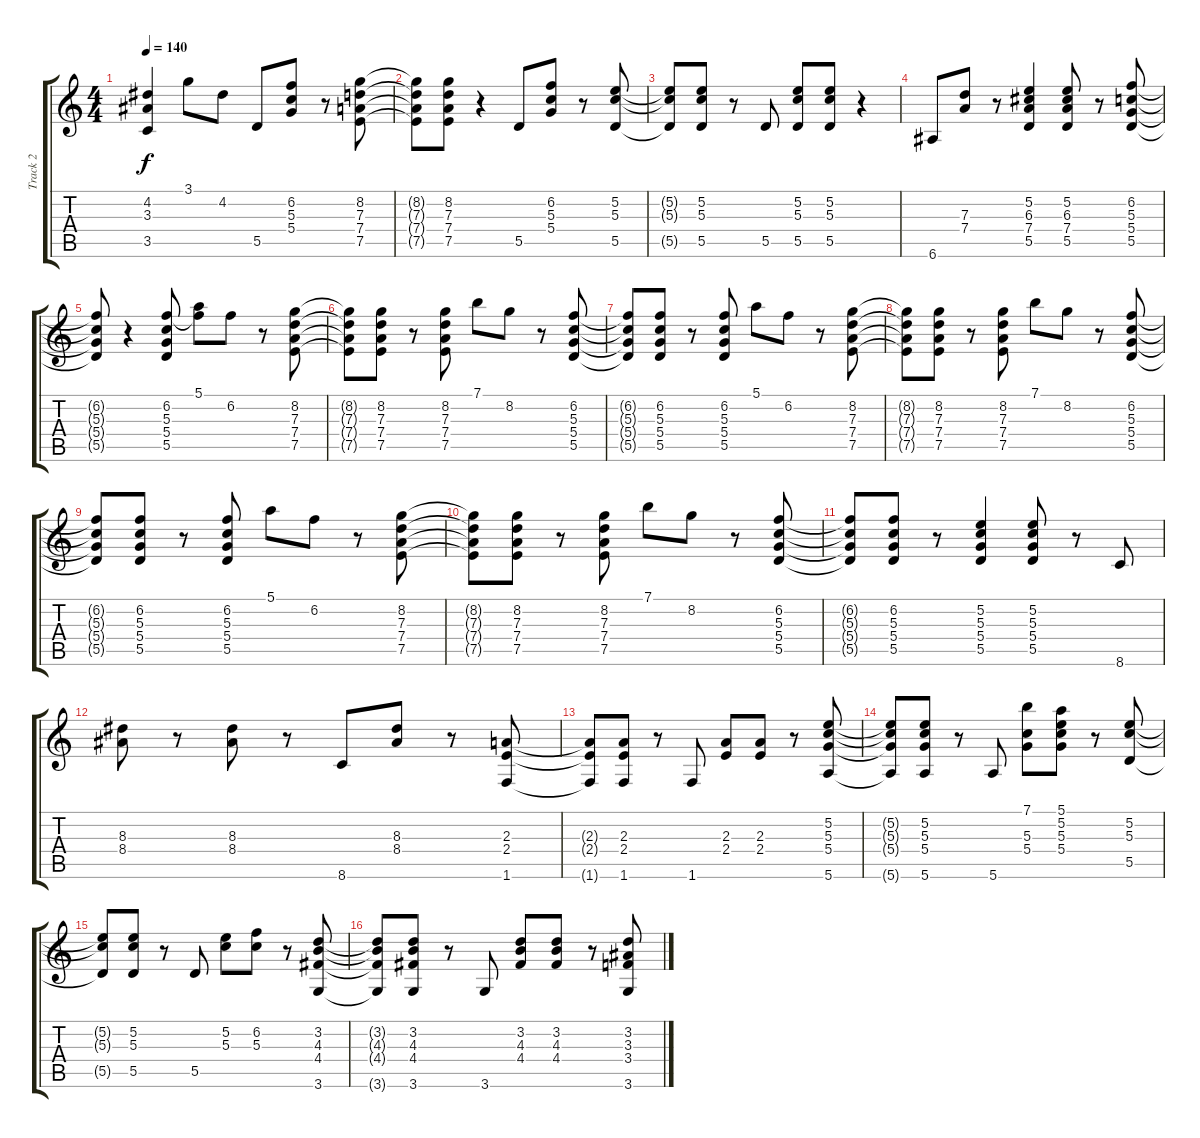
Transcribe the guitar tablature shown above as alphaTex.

\track ("Track 2" "Track 2") {instrument acousticguitarnylon}
\staff {score tabs}
\tuning (E4 B3 G3 D3 A2 E2) {hide}
\ts (4 4)
\tempo 140
\clef g2
\ks c
(4.2 3.3 3.5).4{dy f} 3.1.8 4.2.8 5.5.8 (6.2 5.3 5.4).8 r.8 (8.2 7.3 7.4 7.5).8 |
(8.2{t} 7.3{t} 7.4{t} 7.5{t}).8 (8.2 7.3 7.4 7.5).8 r.4 5.5.8 (6.2 5.3 5.4).8 r.8 (5.2 5.3 5.5).8 |
(5.2{t} 5.3{t} 5.5{t}).8 (5.2 5.3 5.5).8 r.8 5.5.8 (5.2 5.3 5.5).8 (5.2 5.3 5.5).8 r.4 |
6.6.8 (7.3 7.4).8 r.8 (5.2 6.3 7.4 5.5).4 (5.2 6.3 7.4 5.5).8 r.8 (6.2 5.3 5.4 5.5).8 |
(6.2{t} 5.3{t} 5.4{t} 5.5{t}).8 r.4 (6.2 5.3 5.4 5.5).8 (5.1 6.2{t}).8 6.2.8 r.8 (8.2 7.3 7.4 7.5).8 |
(8.2{t} 7.3{t} 7.4{t} 7.5{t}).8 (8.2 7.3 7.4 7.5).8 r.8 (8.2 7.3 7.4 7.5).8 7.1.8 8.2.8 r.8 (6.2 5.3 5.4 5.5).8 |
(6.2{t} 5.3{t} 5.4{t} 5.5{t}).8 (6.2 5.3 5.4 5.5).8 r.8 (6.2 5.3 5.4 5.5).8 5.1.8 6.2.8 r.8 (8.2 7.3 7.4 7.5).8 |
(8.2{t} 7.3{t} 7.4{t} 7.5{t}).8 (8.2 7.3 7.4 7.5).8 r.8 (8.2 7.3 7.4 7.5).8 7.1.8 8.2.8 r.8 (6.2 5.3 5.4 5.5).8 |
(6.2{t} 5.3{t} 5.4{t} 5.5{t}).8 (6.2 5.3 5.4 5.5).8 r.8 (6.2 5.3 5.4 5.5).8 5.1.8 6.2.8 r.8 (8.2 7.3 7.4 7.5).8 |
(8.2{t} 7.3{t} 7.4{t} 7.5{t}).8 (8.2 7.3 7.4 7.5).8 r.8 (8.2 7.3 7.4 7.5).8 7.1.8 8.2.8 r.8 (6.2 5.3 5.4 5.5).8 |
(6.2{t} 5.3{t} 5.4{t} 5.5{t}).8 (6.2 5.3 5.4 5.5).8 r.8 (5.2 5.3 5.4 5.5).4 (5.2 5.3 5.4 5.5).8 r.8 8.6.8 |
(8.3 8.4).8 r.8 (8.3 8.4).8 r.8 8.6.8 (8.3 8.4).8 r.8 (2.3 2.4 1.6).8 |
(2.3{t} 2.4{t} 1.6{t}).8 (2.3 2.4 1.6).8 r.8 1.6.8 (2.3 2.4).8 (2.3 2.4).8 r.8 (5.2 5.3 5.4 5.6).8 |
(5.2{t} 5.3{t} 5.4{t} 5.6{t}).8 (5.2 5.3 5.4 5.6).8 r.8 5.6.8 (7.1 5.3 5.4).8 (5.1 5.2 5.3 5.4).8 r.8 (5.2 5.3 5.5).8 |
(5.2{t} 5.3{t} 5.5{t}).8 (5.2 5.3 5.5).8 r.8 5.5.8 (5.2 5.3).8 (6.2 5.3).8 r.8 (3.2 4.3 4.4 3.6).8 |
(3.2{t} 4.3{t} 4.4{t} 3.6{t}).8 (3.2 4.3 4.4 3.6).8 r.8 3.6.8 (3.2 4.3 4.4).8 (3.2 4.3 4.4).8 r.8 (3.2 3.3 3.4 3.6).8
